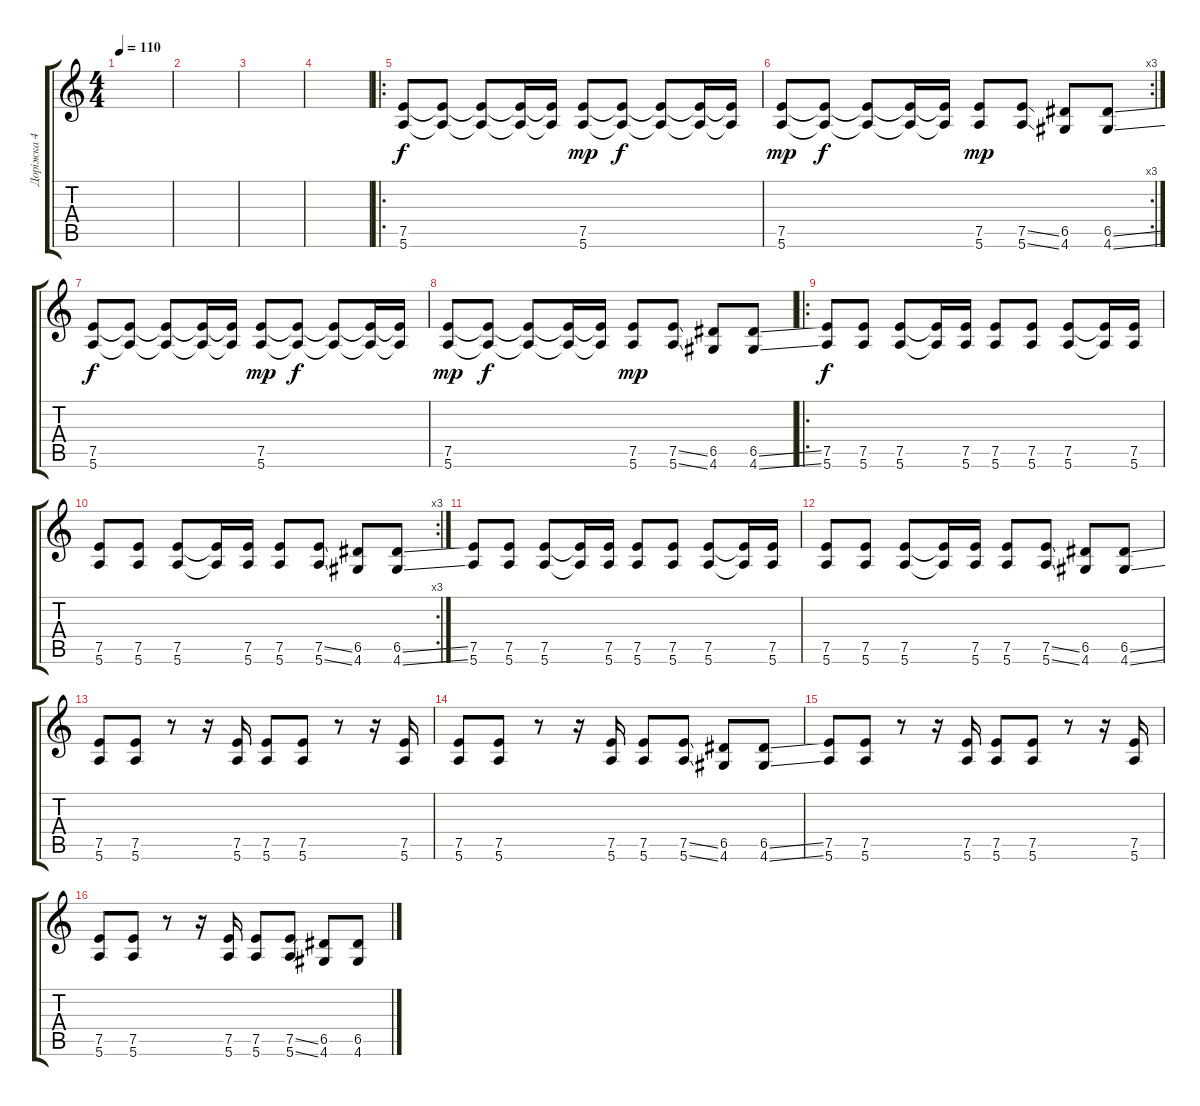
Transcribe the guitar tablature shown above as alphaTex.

\track ("Доріжка 4" "Доріжка 4") {instrument distortionguitar}
\staff {score tabs}
\tuning (E4 B3 G3 D3 A2 E2) {hide}
\ts (4 4)
\tempo 110
\clef g2
\ks c
|
|
|
|
\ro
(7.5 5.6).8 (7.5{t} 5.6{t}).8 (7.5{t} 5.6{t}).8 (7.5{t} 5.6{t}).16 (7.5{t} 5.6{t}).16 (7.5 5.6).8{dy mp} (7.5{t} 5.6{t}).8{dy f} (7.5{t} 5.6{t}).8 (7.5{t} 5.6{t}).16 (7.5{t} 5.6{t}).16 |
\rc 3
(7.5 5.6).8{dy mp} (7.5{t} 5.6{t}).8{dy f} (7.5{t} 5.6{t}).8 (7.5{t} 5.6{t}).16 (7.5{t} 5.6{t}).16 (7.5 5.6).8{dy mp} (7.5{ss} 5.6{ss}).8 (6.5 4.6).8 (6.5{ss} 4.6{ss}).8 |
(7.5 5.6).8{dy f} (7.5{t} 5.6{t}).8 (7.5{t} 5.6{t}).8 (7.5{t} 5.6{t}).16 (7.5{t} 5.6{t}).16 (7.5 5.6).8{dy mp} (7.5{t} 5.6{t}).8{dy f} (7.5{t} 5.6{t}).8 (7.5{t} 5.6{t}).16 (7.5{t} 5.6{t}).16 |
(7.5 5.6).8{dy mp} (7.5{t} 5.6{t}).8{dy f} (7.5{t} 5.6{t}).8 (7.5{t} 5.6{t}).16 (7.5{t} 5.6{t}).16 (7.5 5.6).8{dy mp} (7.5{ss} 5.6{ss}).8 (6.5 4.6).8 (6.5{ss} 4.6{ss}).8 |
\ro
(7.5 5.6).8{dy f} (7.5 5.6).8 (7.5 5.6).8 (7.5{t} 5.6{t}).16 (7.5 5.6).16 (7.5 5.6).8 (7.5 5.6).8 (7.5 5.6).8 (7.5{t} 5.6{t}).16 (7.5 5.6).16 |
\rc 3
(7.5 5.6).8 (7.5 5.6).8 (7.5 5.6).8 (7.5{t} 5.6{t}).16 (7.5 5.6).16 (7.5 5.6).8 (7.5{ss} 5.6{ss}).8 (6.5 4.6).8 (6.5{ss} 4.6{ss}).8 |
(7.5 5.6).8 (7.5 5.6).8 (7.5 5.6).8 (7.5{t} 5.6{t}).16 (7.5 5.6).16 (7.5 5.6).8 (7.5 5.6).8 (7.5 5.6).8 (7.5{t} 5.6{t}).16 (7.5 5.6).16 |
(7.5 5.6).8 (7.5 5.6).8 (7.5 5.6).8 (7.5{t} 5.6{t}).16 (7.5 5.6).16 (7.5 5.6).8 (7.5{ss} 5.6{ss}).8 (6.5 4.6).8 (6.5{ss} 4.6{ss}).8 |
(7.5 5.6).8 (7.5 5.6).8 r.8 r.16 (7.5 5.6).16 (7.5 5.6).8 (7.5 5.6).8 r.8 r.16 (7.5 5.6).16 |
(7.5 5.6).8 (7.5 5.6).8 r.8 r.16 (7.5 5.6).16 (7.5 5.6).8 (7.5{ss} 5.6{ss}).8 (6.5 4.6).8 (6.5{ss} 4.6{ss}).8 |
(7.5 5.6).8 (7.5 5.6).8 r.8 r.16 (7.5 5.6).16 (7.5 5.6).8 (7.5 5.6).8 r.8 r.16 (7.5 5.6).16 |
(7.5 5.6).8 (7.5 5.6).8 r.8 r.16 (7.5 5.6).16 (7.5 5.6).8 (7.5{ss} 5.6{ss}).8 (6.5 4.6).8 (6.5{ss} 4.6{ss}).8
